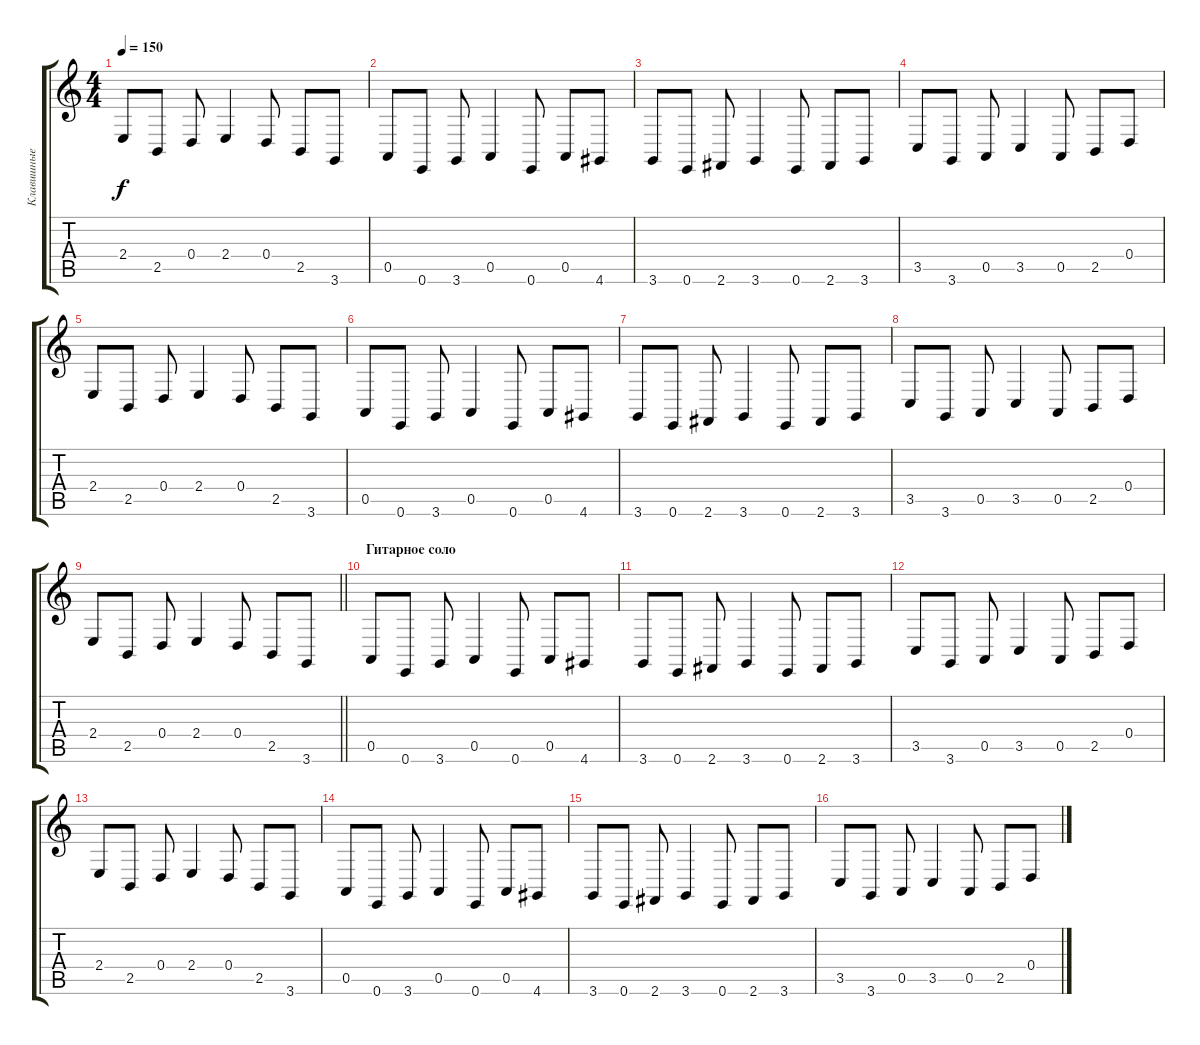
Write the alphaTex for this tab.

\track ("Клавишные" "Клавишные") {instrument electricpiano1}
\staff {score tabs}
\tuning (E4 B3 G3 D3 A2 E2) {hide}
\ts (4 4)
\tempo 150
\clef g2
\ks c
2.4.8{dy f} 2.5.8 0.4.8 2.4.4 0.4.8 2.5.8 3.6.8 |
0.5.8 0.6.8 3.6.8 0.5.4 0.6.8 0.5.8 4.6.8 |
3.6.8 0.6.8 2.6.8 3.6.4 0.6.8 2.6.8 3.6.8 |
3.5.8 3.6.8 0.5.8 3.5.4 0.5.8 2.5.8 0.4.8 |
2.4.8 2.5.8 0.4.8 2.4.4 0.4.8 2.5.8 3.6.8 |
0.5.8 0.6.8 3.6.8 0.5.4 0.6.8 0.5.8 4.6.8 |
3.6.8 0.6.8 2.6.8 3.6.4 0.6.8 2.6.8 3.6.8 |
3.5.8 3.6.8 0.5.8 3.5.4 0.5.8 2.5.8 0.4.8 |
\barLineRight lightlight
2.4.8 2.5.8 0.4.8 2.4.4 0.4.8 2.5.8 3.6.8 |
\section ("" "Гитарное соло")
0.5.8 0.6.8 3.6.8 0.5.4 0.6.8 0.5.8 4.6.8 |
3.6.8 0.6.8 2.6.8 3.6.4 0.6.8 2.6.8 3.6.8 |
3.5.8 3.6.8 0.5.8 3.5.4 0.5.8 2.5.8 0.4.8 |
2.4.8 2.5.8 0.4.8 2.4.4 0.4.8 2.5.8 3.6.8 |
0.5.8 0.6.8 3.6.8 0.5.4 0.6.8 0.5.8 4.6.8 |
3.6.8 0.6.8 2.6.8 3.6.4 0.6.8 2.6.8 3.6.8 |
3.5.8 3.6.8 0.5.8 3.5.4 0.5.8 2.5.8 0.4.8
